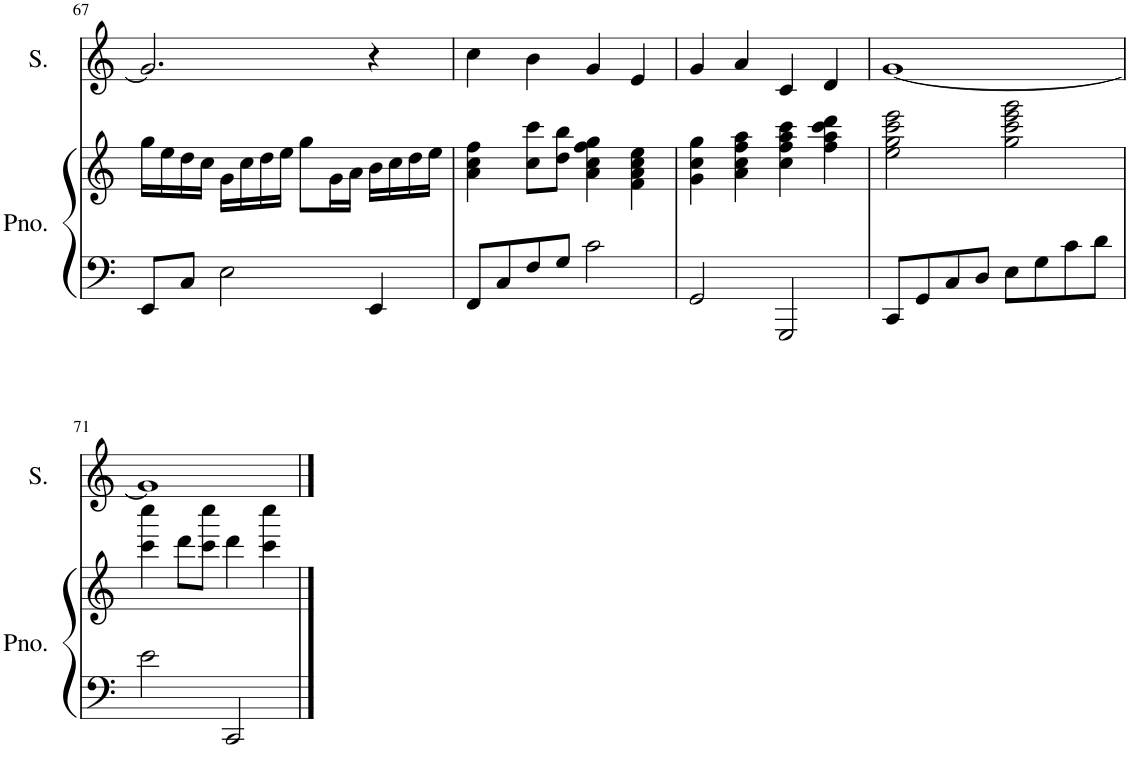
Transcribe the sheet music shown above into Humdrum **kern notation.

**kern	**kern	**kern
*part2	*part2	*part1
*staff3	*staff2	*staff1
*I"Piano	*	*I"Soprano
*I'Pno.	*	*I'S.
!!LO:PB:g=z
*clefF4	*clefG2	*clefG2
*k[]	*k[]	*k[]
*M4/4	*M4/4	*M4/4
=67	=67	=67
8EE/L	16gg\LL	2.g/]
.	16ee\	.
8C/J	16dd\	.
.	16cc\JJ	.
2E\	16g\LL	.
.	16cc\	.
.	16dd\	.
.	16ee\JJ	.
.	8gg\L	.
.	16g\L	.
.	16a\JJ	.
4EE/	16b\LL	4r
.	16cc\	.
.	16dd\	.
.	16ee\JJ	.
=68	=68	=68
8FF/L	4a\ 4cc\ 4ff\	4cc\
8C/	.	.
8F/	8cc\ 8ccc\L	4b\
8G/J	8dd\ 8bb\J	.
2c\	4a\ 4cc\ 4ff\ 4gg\	4g/
.	4f\ 4a\ 4cc\ 4ee\	4e/
=69	=69	=69
2GG/	4g\ 4cc\ 4gg\	4g/
.	4a\ 4cc\ 4ff\ 4aa\	4a/
2GGG/	4cc\ 4ff\ 4aa\ 4ccc\	4c/
.	4ff\ 4aa\ 4ccc\ 4ddd\	4d/
=70	=70	=70
8CC/L	2ee\ 2gg\ 2ccc\ 2eee\	[1g
8GG/	.	.
8C/	.	.
8D/J	.	.
8E\L	2gg\ 2ccc\ 2eee\ 2ggg\	.
8G\	.	.
8c\	.	.
8d\J	.	.
!!LO:LB:g=z
=71	=71	=71
2e\	4ccc\ 4cccc\	1g]
.	8ddd\L	.
.	8ccc\ 8cccc\J	.
2CC/	4ddd\	.
.	4ccc\ 4cccc\	.
==	==	==
*-	*-	*-
